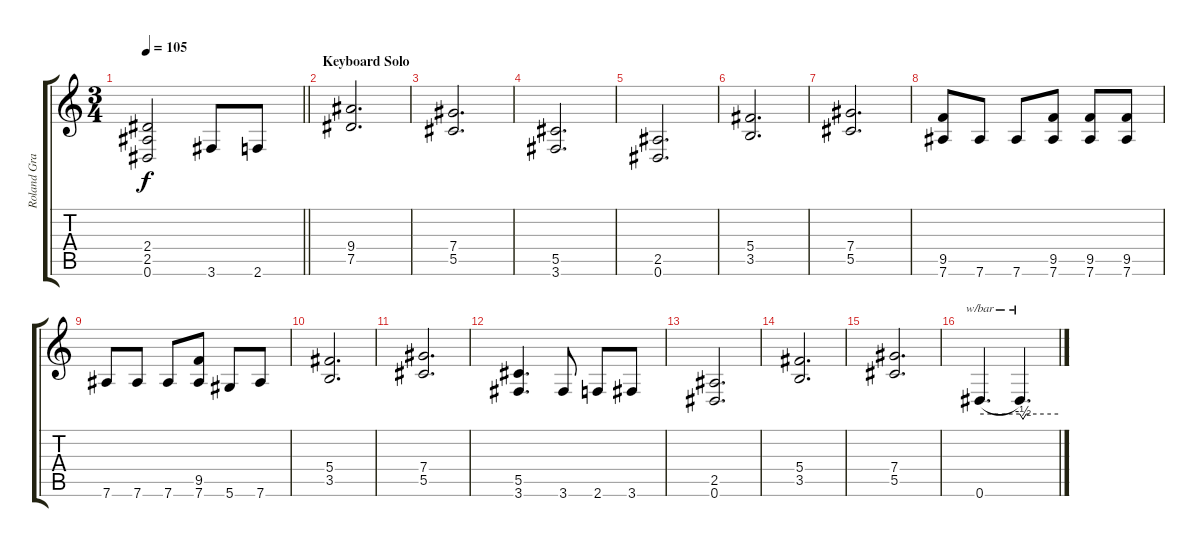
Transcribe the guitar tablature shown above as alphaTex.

\track ("Roland Grapow" "Roland Gra") {instrument overdrivenguitar}
\staff {score tabs}
\tuning (Eb4 Bb3 Gb3 Db3 Ab2 Eb2) {hide}
\ts (3 4)
\tempo 105
\clef g2
\barLineRight lightlight
\ks c
(2.4 2.5 0.6).2{dy f} 3.6.8 2.6.8 |
\section ("" "Keyboard Solo")
(9.4 7.5).2{d volume 6} |
(7.4 5.5).2{d} |
(5.5 3.6).2{d} |
(2.5 0.6).2{d} |
(5.4 3.5).2{d} |
(7.4 5.5).2{d} |
(9.5 7.6).8 7.6.8 7.6.8 (9.5 7.6).8 (9.5 7.6).8 (9.5 7.6).8 |
7.6.8 7.6.8 7.6.8 (9.5 7.6).8 5.6.8 7.6.8 |
(5.4 3.5).2{d} |
(7.4 5.5).2{d} |
(5.5 3.6).4{d} 3.6.8 2.6.8 3.6.8 |
(2.5 0.6).2{d} |
(5.4 3.5).2{d} |
(7.4 5.5).2{d} |
0.6.4{d tbe (hold default 0 0 60 0) volume 14} 0.6{t}.4{d tbe (custom default 0 0 5 -2 10 0 15 0 60 0)}
